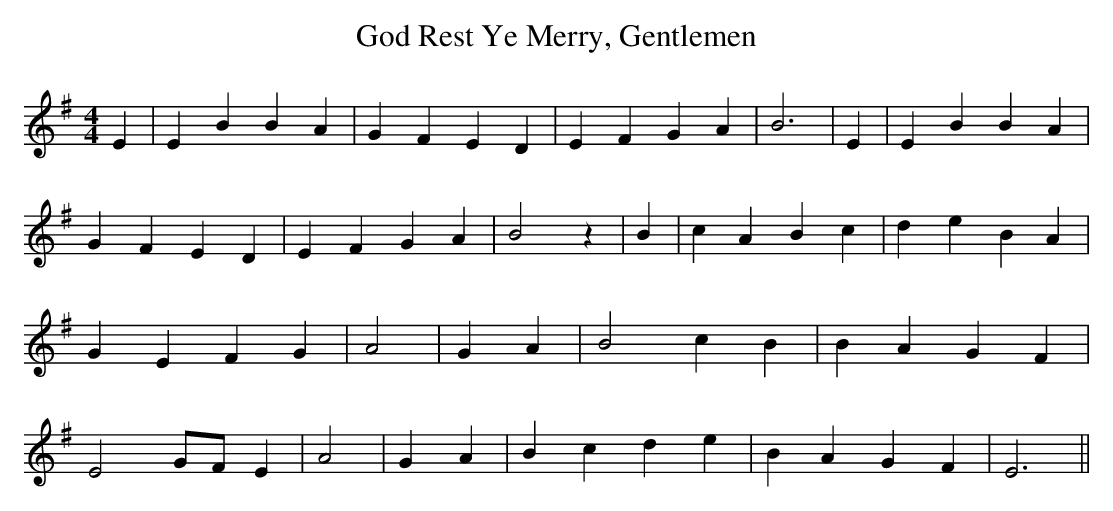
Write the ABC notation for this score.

X:1
T:God Rest Ye Merry, Gentlemen
M:4/4
L:1/4
K:G
 E| E B B A| G F E D| E F G A| B3| E| E B B A| G- F E D| E F G A| B2 z|\
 B| c A B c| d e B A| G E F G| A2| G- A| B2 c B| B- A G F| E2 G/2F/2 E|\
 A2| G- A| B- c d e| B- A G F| E3||
